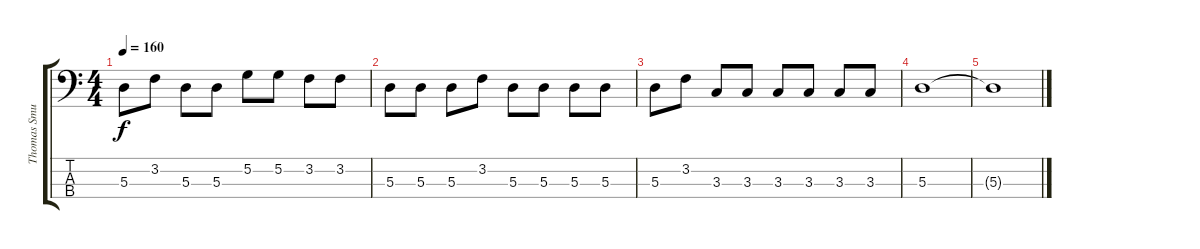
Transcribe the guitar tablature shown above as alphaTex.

\track ("Thomas Smuszynski" "Thomas Smu") {instrument electricbassfinger}
\staff {score tabs}
\tuning (G2 D2 A1 E1) {hide}
\ts (4 4)
\tempo 160
\clef f4
\ks c
5.3.8{dy f} 3.2.8 5.3.8 5.3.8 5.2.8 5.2.8 3.2.8 3.2.8 |
5.3.8 5.3.8 5.3.8 3.2.8 5.3.8 5.3.8 5.3.8 5.3.8 |
5.3.8 3.2.8 3.3.8 3.3.8 3.3.8 3.3.8 3.3.8 3.3.8 |
5.3.1 |
5.3{t}.1
